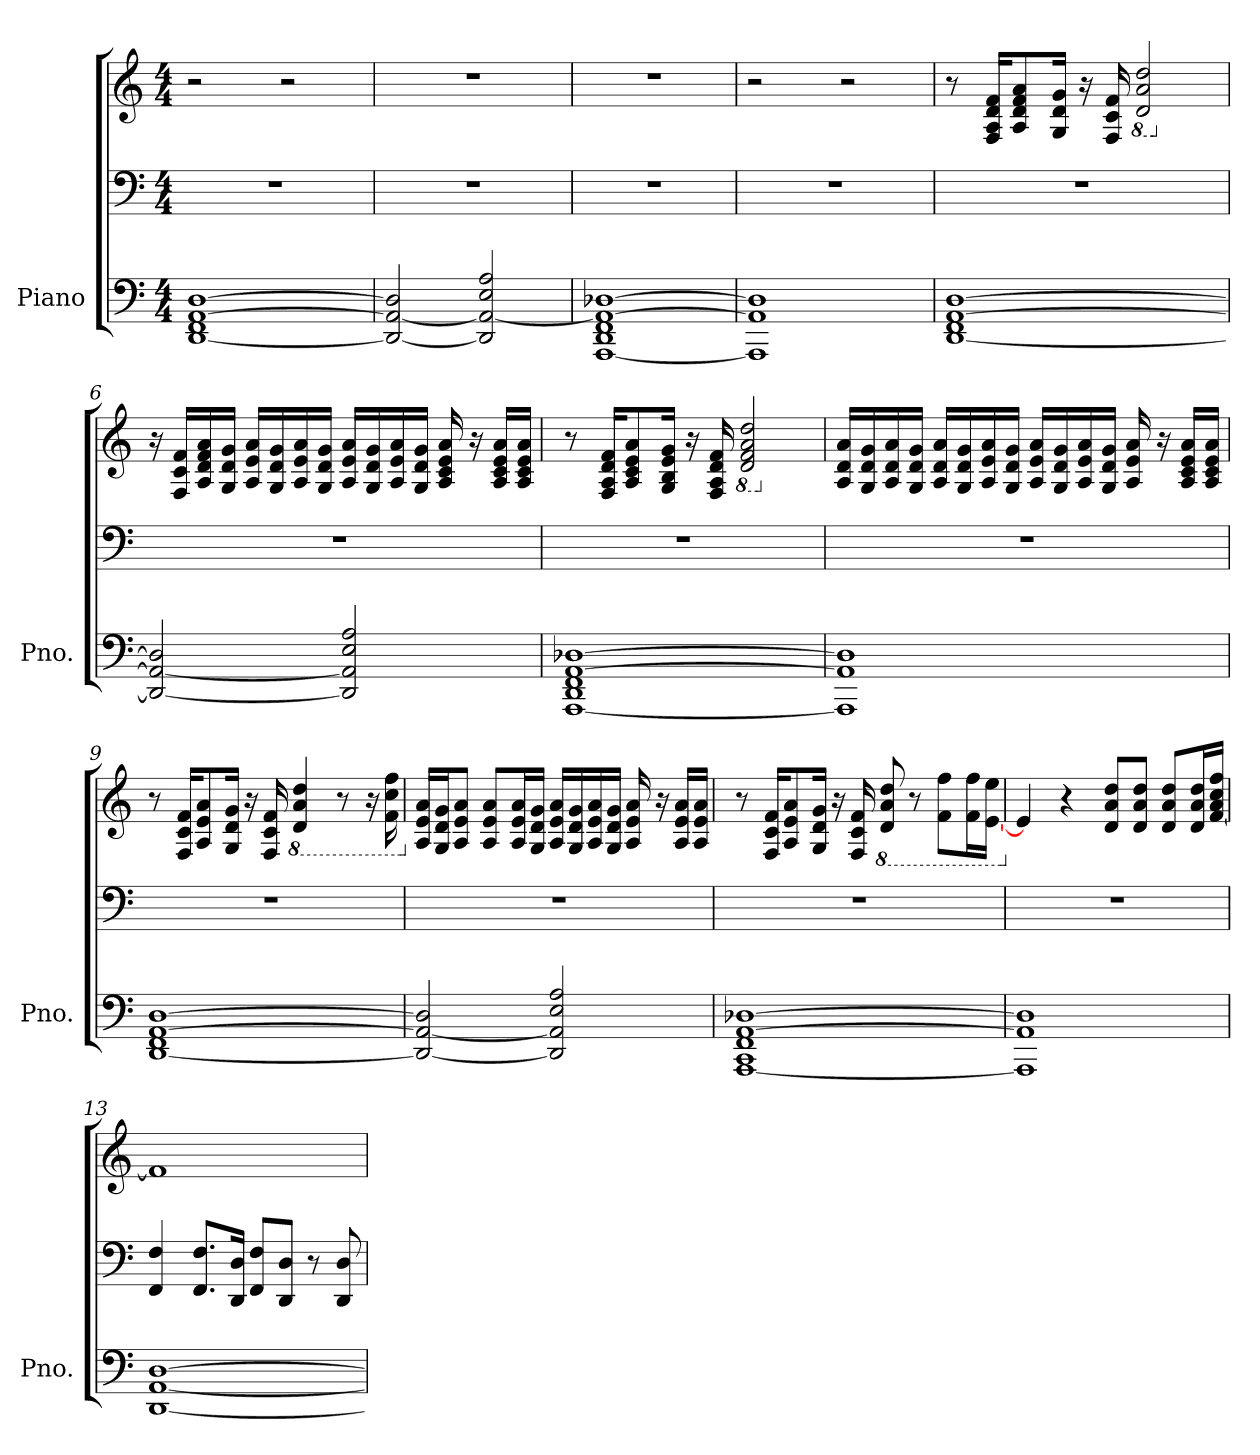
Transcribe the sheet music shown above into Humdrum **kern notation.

**kern	**kern	**kern
*part1	*part1	*part1
*staff3	*staff2	*staff1
*I"Piano	*	*
*I'Pno.	*	*
*clefF4	*clefF4	*clefG2
*k[]	*k[]	*k[]
*M4/4	*M4/4	*M4/4
*MM100	*MM100	*MM100
=1	=1	=1
[1DD 1FF [1AA [1D	1r	2r
.	.	2r
=2	=2	=2
2DD/_ 2AA/_ 2D/]	1r	1r
2DD/] 2AA/_ 2E/ 2A/	.	.
=3	=3	=3
[1AAA 1DD 1FF 1AA_ [1D-X	1r	1r
=4	=4	=4
1AAA] 1AA] 1D-]	1r	2r
.	.	2r
=5	=5	=5
[1DD 1FF [1AA [1D	1r	8r
.	.	16F/ 16A/ 16d/ 16f/KL
.	.	8A/ 8d/ 8f/ 8a/
.	.	16G/ 16d/ 16g/Jk
.	.	16r
.	.	16F/ 16c/ 16f/
*	*	*8ba
.	.	2D/ 2A/ 2d/
=6	=6	=6
*	*	*X8ba
2DD/_ 2AA/_ 2D/]	1r	16r
.	.	16F/ 16c/ 16f/LL
.	.	16A/ 16d/ 16f/ 16a/
.	.	16G/ 16d/ 16g/JJ
.	.	16A/ 16e/ 16a/LL
.	.	16G/ 16d/ 16g/
.	.	16A/ 16e/ 16a/
.	.	16G/ 16d/ 16g/JJ
2DD/] 2AA/] 2E/ 2A/	.	16A/ 16e/ 16a/LL
.	.	16G/ 16d/ 16g/
.	.	16A/ 16e/ 16a/
.	.	16G/ 16d/ 16g/JJ
.	.	16A/ 16c/ 16e/ 16a/
.	.	16r
.	.	16A/ 16c/ 16e/ 16a/LL
.	.	16A/ 16c/ 16e/ 16a/JJ
!!LO:LB:g=z
=7	=7	=7
[1AAA 1DD 1FF [1AA [1D-X	1r	8r
.	.	16F/ 16A/ 16d/ 16f/KL
.	.	8A/ 8c/ 8e/ 8a/
.	.	16G/ 16B/ 16e/ 16g/Jk
.	.	16r
.	.	16F/ 16A/ 16d/ 16f/
*	*	*8ba
.	.	2D/ 2F/ 2A/ 2d/
=8	=8	=8
*	*	*X8ba
1AAA] 1AA] 1D-]	1r	16A/ 16d/ 16a/LL
.	.	16G/ 16d/ 16g/
.	.	16A/ 16d/ 16a/
.	.	16G/ 16d/ 16g/JJ
.	.	16A/ 16d/ 16a/LL
.	.	16G/ 16d/ 16g/
.	.	16A/ 16e/ 16a/
.	.	16G/ 16d/ 16g/JJ
.	.	16A/ 16e/ 16a/LL
.	.	16G/ 16d/ 16g/
.	.	16A/ 16e/ 16a/
.	.	16G/ 16d/ 16g/JJ
.	.	16A/ 16e/ 16a/
.	.	16r
.	.	16A/ 16c/ 16e/ 16a/LL
.	.	16A/ 16c/ 16e/ 16a/JJ
=9	=9	=9
[1DD 1FF [1AA [1D	1r	8r
.	.	16F/ 16c/ 16f/KL
.	.	8A/ 8e/ 8a/
.	.	16G/ 16d/ 16g/Jk
.	.	16r
.	.	16F/ 16c/ 16f/
*	*	*8ba
.	.	4D/ 4A/ 4d/
.	.	8r
.	.	16r
.	.	16F\ 16c\ 16f\
!!LO:LB:g=z
=10	=10	=10
*	*	*X8ba
2DD/_ 2AA/_ 2D/]	1r	16A/ 16e/ 16a/LL
.	.	16G/ 16d/ 16g/J
.	.	8A/ 8e/ 8a/J
.	.	8A/ 8e/ 8a/L
.	.	16A/ 16e/ 16a/L
.	.	16G/ 16d/ 16g/JJ
2DD/] 2AA/] 2E/ 2A/	.	16A/ 16e/ 16a/LL
.	.	16G/ 16d/ 16g/
.	.	16A/ 16e/ 16a/
.	.	16G/ 16d/ 16g/JJ
.	.	16A/ 16e/ 16a/
.	.	16r
.	.	16A/ 16e/ 16a/LL
.	.	16A/ 16e/ 16a/JJ
=11	=11	=11
[1AAA 1CC 1FF [1AA [1D-X	1r	8r
.	.	16F/ 16c/ 16f/KL
.	.	8A/ 8e/ 8a/
.	.	16G/ 16d/ 16g/Jk
.	.	16r
.	.	16F/ 16c/ 16f/
*	*	*8ba
.	.	8D/ 8A/ 8d/
.	.	8r
.	.	8F\ 8f\L
.	.	16F\ 16f\L
.	.	[16E\ 16e\JJ
=12	=12	=12
*	*	*X8ba
1AAA] 1AA] 1D-]	1r	4e/]
.	.	4r
.	.	8d/ 8a/ 8dd/L
.	.	8d/ 8a/ 8dd/J
.	.	8d/ 8a/ 8dd/L
.	.	16d/ 16a/ 16dd/L
.	.	[16f/ 16a/ 16cc/ 16ff/JJ
=13	=13	=13
[1DD [1AA [1D	4FF/ 4F/	1f]
.	8.FF/ 8.F/L	.
.	16DD/ 16D/Jk	.
.	8FF/ 8F/L	.
.	8DD/ 8D/J	.
.	8r	.
.	8DD/ 8D/	.
=	=	=
*-	*-	*-
